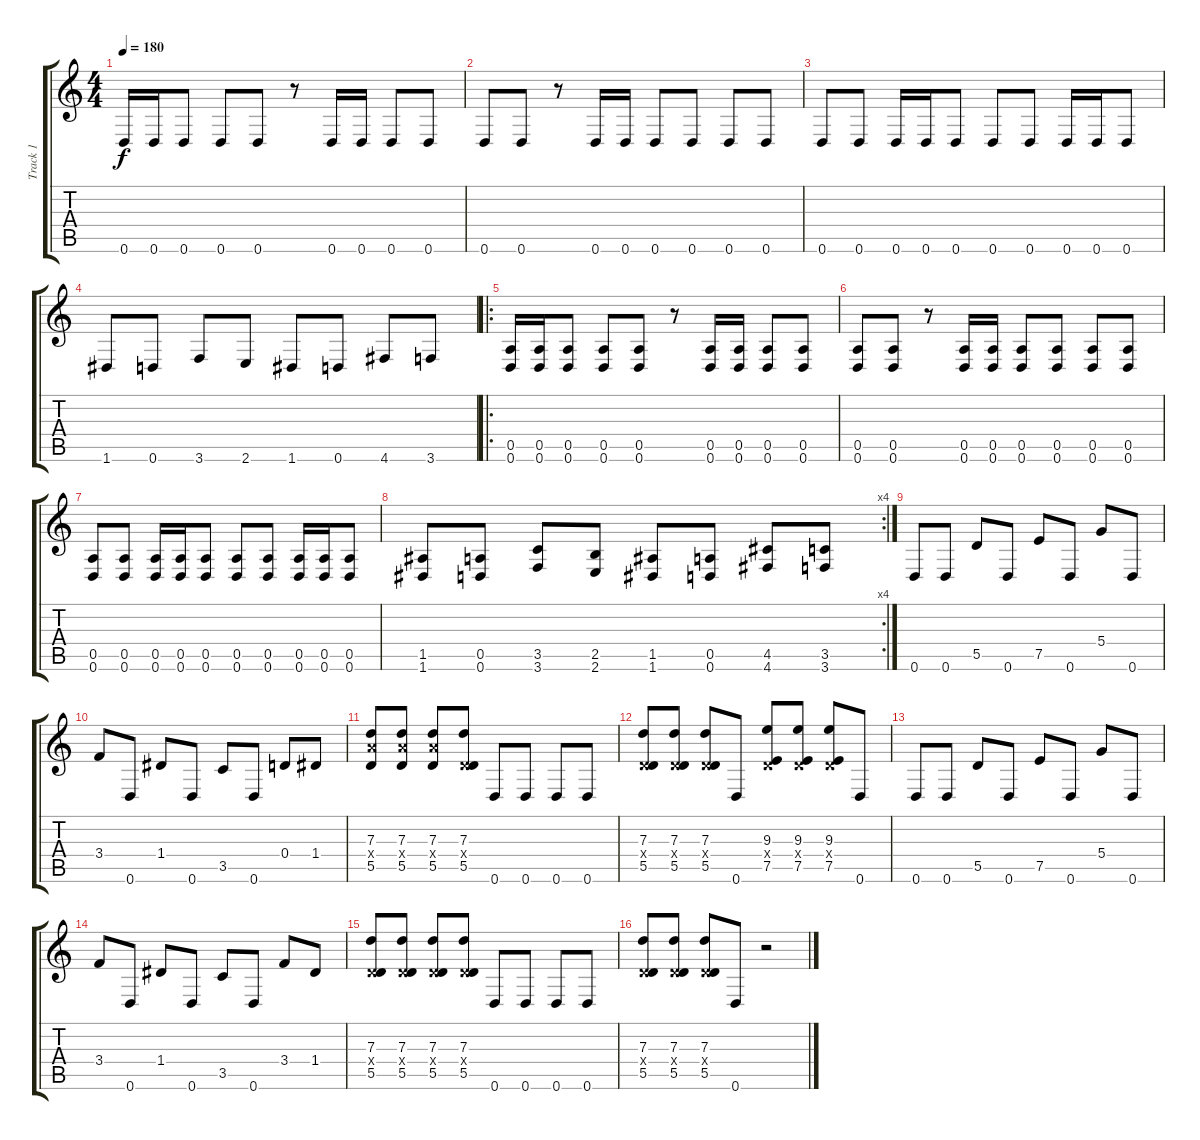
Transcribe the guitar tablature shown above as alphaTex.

\track ("Track 1" "Track 1") {instrument distortionguitar}
\staff {score tabs}
\tuning (E4 B3 G3 D3 A2 D2) {hide}
\ts (4 4)
\tempo 180
\clef g2
\ks c
0.6.16{dy f} 0.6.16 0.6.8 0.6.8 0.6.8 r.8 0.6.16 0.6.16 0.6.8 0.6.8 |
0.6.8 0.6.8 r.8 0.6.16 0.6.16 0.6.8 0.6.8 0.6.8 0.6.8 |
0.6.8 0.6.8 0.6.16 0.6.16 0.6.8 0.6.8 0.6.8 0.6.16 0.6.16 0.6.8 |
1.6.8 0.6.8 3.6.8 2.6.8 1.6.8 0.6.8 4.6.8 3.6.8 |
\ro
(0.5 0.6).16 (0.5 0.6).16 (0.5 0.6).8 (0.5 0.6).8 (0.5 0.6).8 r.8 (0.5 0.6).16 (0.5 0.6).16 (0.5 0.6).8 (0.5 0.6).8 |
(0.5 0.6).8 (0.5 0.6).8 r.8 (0.5 0.6).16 (0.5 0.6).16 (0.5 0.6).8 (0.5 0.6).8 (0.5 0.6).8 (0.5 0.6).8 |
(0.5 0.6).8 (0.5 0.6).8 (0.5 0.6).16 (0.5 0.6).16 (0.5 0.6).8 (0.5 0.6).8 (0.5 0.6).8 (0.5 0.6).16 (0.5 0.6).16 (0.5 0.6).8 |
\rc 4
(1.5 1.6).8 (0.5 0.6).8 (3.5 3.6).8 (2.5 2.6).8 (1.5 1.6).8 (0.5 0.6).8 (4.5 4.6).8 (3.5 3.6).8 |
0.6.8 0.6.8 5.5.8 0.6.8 7.5.8 0.6.8 5.4.8 0.6.8 |
3.4.8 0.6.8 1.4.8 0.6.8 3.5.8 0.6.8 0.4.8 1.4.8 |
(7.3 7.4{x} 5.5).8 (7.3 7.4{x} 5.5).8 (7.3 7.4{x} 5.5).8 (7.3 0.4{x} 5.5).8 0.6.8 0.6.8 0.6.8 0.6.8 |
(7.3 0.4{x} 5.5).8 (7.3 0.4{x} 5.5).8 (7.3 0.4{x} 5.5).8 0.6.8 (9.3 0.4{x} 7.5).8 (9.3 0.4{x} 7.5).8 (9.3 0.4{x} 7.5).8 0.6.8 |
0.6.8 0.6.8 5.5.8 0.6.8 7.5.8 0.6.8 5.4.8 0.6.8 |
3.4.8 0.6.8 1.4.8 0.6.8 3.5.8 0.6.8 3.4.8 1.4.8 |
(7.3 0.4{x} 5.5).8 (7.3 0.4{x} 5.5).8 (7.3 0.4{x} 5.5).8 (7.3 0.4{x} 5.5).8 0.6.8 0.6.8 0.6.8 0.6.8 |
(7.3 0.4{x} 5.5).8 (7.3 0.4{x} 5.5).8 (7.3 0.4{x} 5.5).8 0.6.8 r.2
